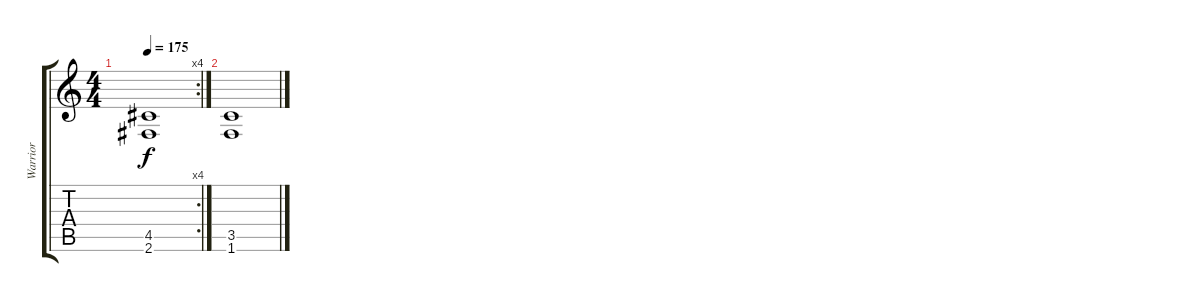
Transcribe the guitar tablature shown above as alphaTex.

\track ("Warrior" "Warrior") {instrument distortionguitar}
\staff {score tabs}
\tuning (E4 B3 G3 D3 A2 E2) {hide}
\rc 4
\ts (4 4)
\tempo 175
\clef g2
\ks c
(4.5{t} 2.6{t}).1{dy f} |
(3.5 1.6).1
